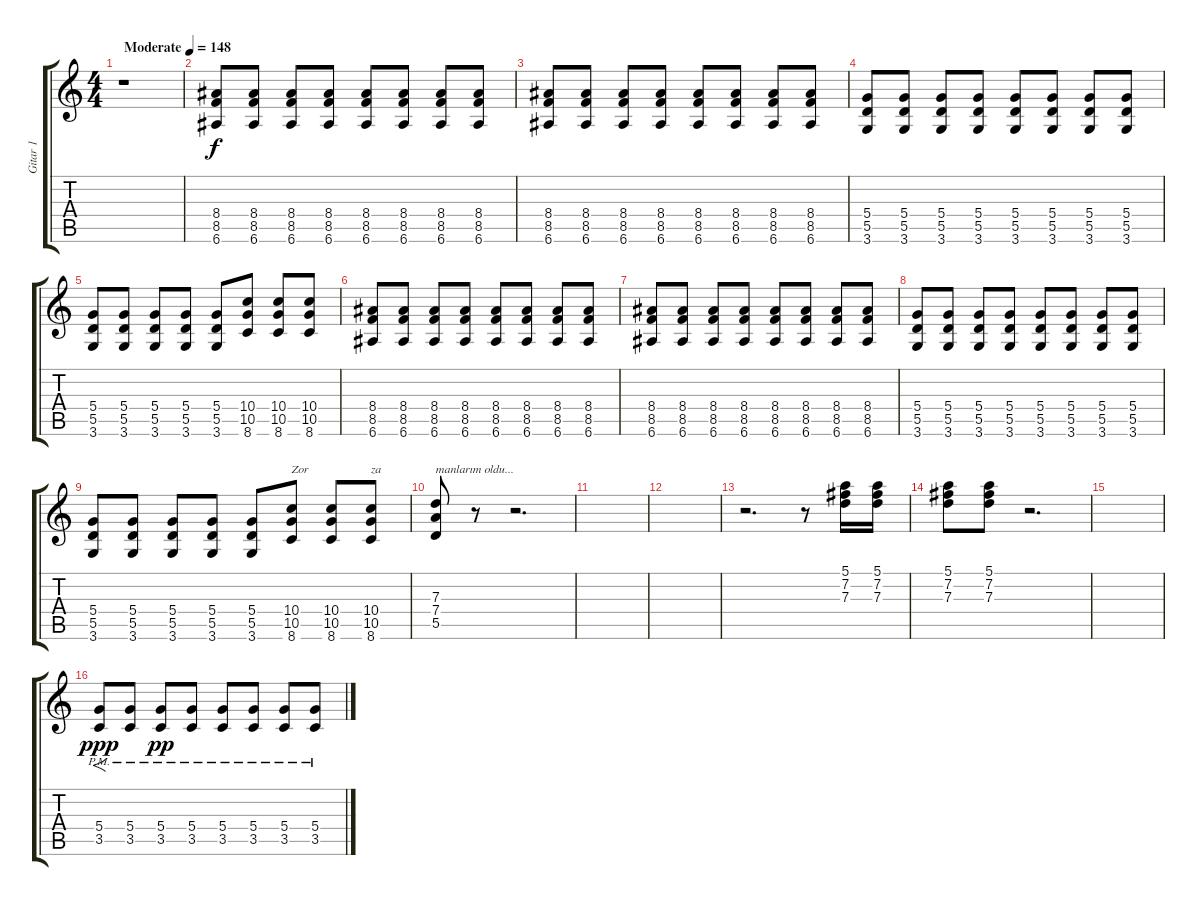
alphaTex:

\track ("Gitar 1" "Gitar 1") {instrument distortionguitar}
\staff {score tabs}
\tuning (E4 B3 G3 D3 A2 E2) {hide}
\ts (4 4)
\tempo (148 "Moderate")
\clef g2
\ks c
r.1{dy f instrument distortionguitar} |
(8.4 8.5 6.6).8 (8.4 8.5 6.6).8 (8.4 8.5 6.6).8 (8.4 8.5 6.6).8 (8.4 8.5 6.6).8 (8.4 8.5 6.6).8 (8.4 8.5 6.6).8 (8.4 8.5 6.6).8 |
(8.4 8.5 6.6).8 (8.4 8.5 6.6).8 (8.4 8.5 6.6).8 (8.4 8.5 6.6).8 (8.4 8.5 6.6).8 (8.4 8.5 6.6).8 (8.4 8.5 6.6).8 (8.4 8.5 6.6).8 |
(5.4 5.5 3.6).8 (5.4 5.5 3.6).8 (5.4 5.5 3.6).8 (5.4 5.5 3.6).8 (5.4 5.5 3.6).8 (5.4 5.5 3.6).8 (5.4 5.5 3.6).8 (5.4 5.5 3.6).8 |
(5.4 5.5 3.6).8 (5.4 5.5 3.6).8 (5.4 5.5 3.6).8 (5.4 5.5 3.6).8 (5.4 5.5 3.6).8 (10.4 10.5 8.6).8 (10.4 10.5 8.6).8 (10.4 10.5 8.6).8 |
(8.4 8.5 6.6).8 (8.4 8.5 6.6).8 (8.4 8.5 6.6).8 (8.4 8.5 6.6).8 (8.4 8.5 6.6).8 (8.4 8.5 6.6).8 (8.4 8.5 6.6).8 (8.4 8.5 6.6).8 |
(8.4 8.5 6.6).8 (8.4 8.5 6.6).8 (8.4 8.5 6.6).8 (8.4 8.5 6.6).8 (8.4 8.5 6.6).8 (8.4 8.5 6.6).8 (8.4 8.5 6.6).8 (8.4 8.5 6.6).8 |
(5.4 5.5 3.6).8 (5.4 5.5 3.6).8 (5.4 5.5 3.6).8 (5.4 5.5 3.6).8 (5.4 5.5 3.6).8 (5.4 5.5 3.6).8 (5.4 5.5 3.6).8 (5.4 5.5 3.6).8 |
(5.4 5.5 3.6).8 (5.4 5.5 3.6).8 (5.4 5.5 3.6).8 (5.4 5.5 3.6).8 (5.4 5.5 3.6).8 (10.4 10.5 8.6).8{txt "Zor"} (10.4 10.5 8.6).8 (10.4 10.5 8.6).8{txt "za"} |
(7.3 7.4 5.5).8{txt "manlarım oldu..."} r.8 r.2{d} |
|
|
r.2{d} r.8 (5.1 7.2 7.3).16 (5.1 7.2 7.3).16 |
(5.1 7.2 7.3).8 (5.1 7.2 7.3).8 r.2{d} |
|
(5.4{pm} 3.5).8{f dy ppp} (5.4{pm} 3.5).8 (5.4{pm} 3.5).8{dy pp} (5.4{pm} 3.5).8 (5.4{pm} 3.5).8 (5.4{pm} 3.5).8 (5.4{pm} 3.5).8 (5.4{pm} 3.5).8
